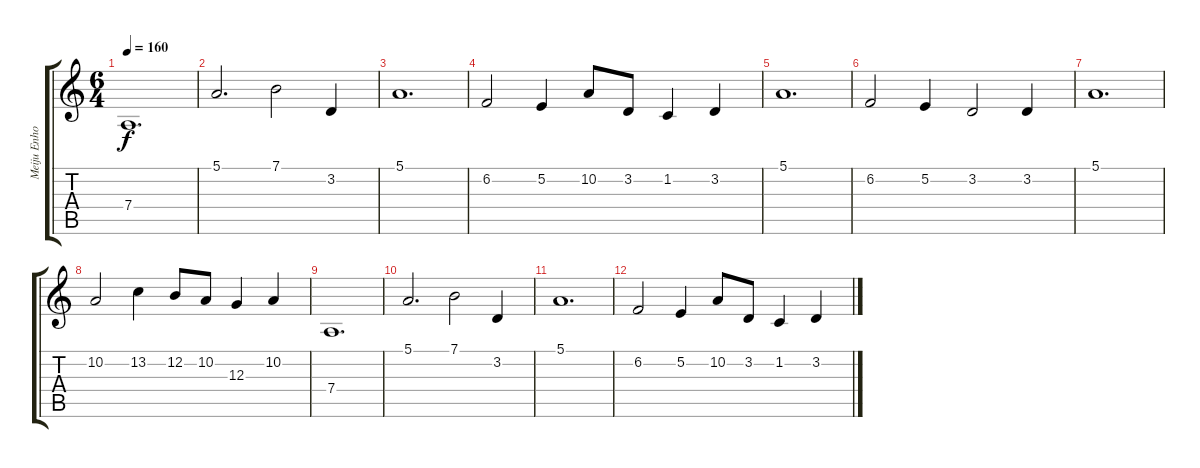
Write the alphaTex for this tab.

\track ("Meiju Enho" "Meiju Enho") {instrument oboe}
\staff {score tabs}
\tuning (E4 B3 G3 D3 A2 E2) {hide}
\ts (6 4)
\tempo 160
\clef g2
\ks c
7.4.1{d dy f} |
5.1.2{d} 7.1.2 3.2.4 |
5.1.1{d} |
6.2.2 5.2.4 10.2.8 3.2.8 1.2.4 3.2.4 |
5.1.1{d volume 0} |
6.2.2 5.2.4 3.2.2 3.2.4 |
5.1.1{d} |
10.2.2 13.2.4 12.2.8 10.2.8 12.3.4 10.2.4 |
7.4.1{d} |
5.1.2{d} 7.1.2 3.2.4 |
5.1.1{d} |
6.2.2 5.2.4 10.2.8 3.2.8 1.2.4 3.2.4
